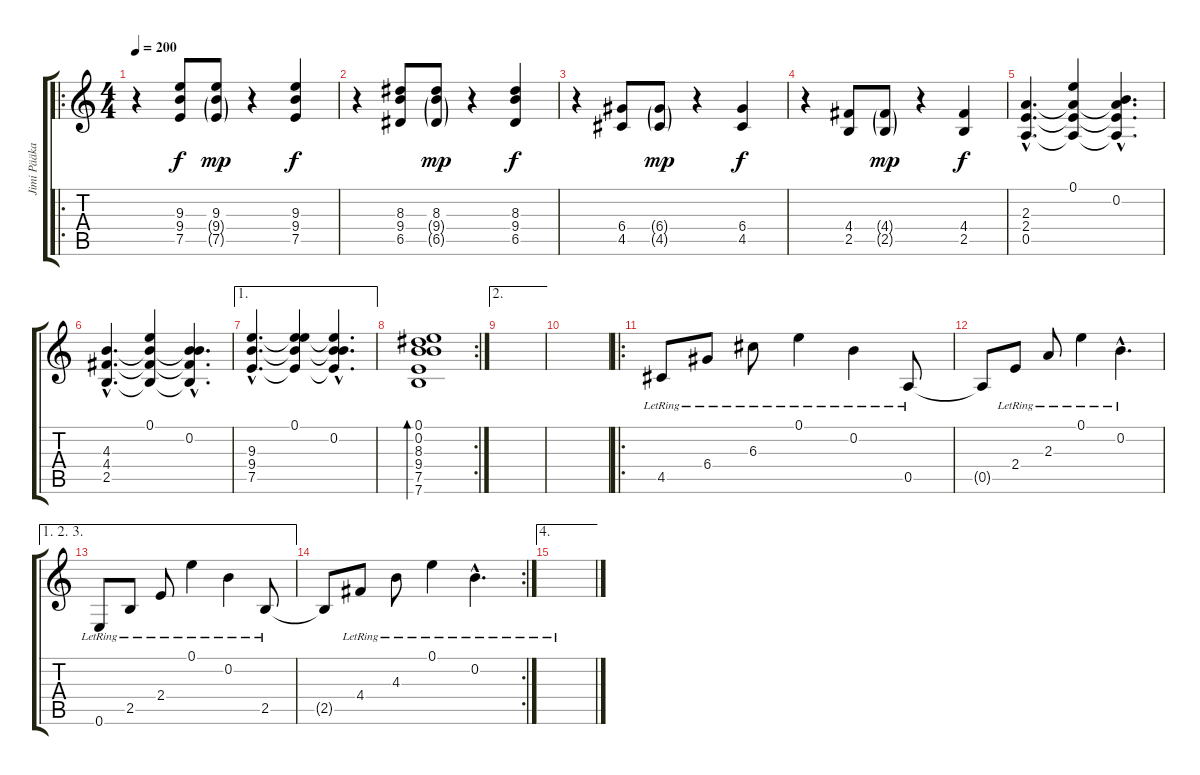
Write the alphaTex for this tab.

\track ("Jimi Pääkallo" "Jimi Pääka") {instrument electricguitarclean}
\staff {score tabs}
\tuning (E4 B3 G3 D3 A2 E2) {hide}
\ro
\ts (4 4)
\tempo 200
\clef g2
\ks c
r.4{dy f} (9.3 9.4 7.5).8 (9.3 9.4{g} 7.5{g}).8{dy mp} r.4 (9.3 9.4 7.5).4{dy f} |
r.4 (8.3 9.4 6.5).8 (8.3 9.4{g} 6.5{g}).8{dy mp} r.4 (8.3 9.4 6.5).4{dy f} |
r.4 (6.4 4.5).8 (6.4{g} 4.5{g}).8{dy mp} r.4 (6.4 4.5).4{dy f} |
r.4 (4.4 2.5).8 (4.4{g} 2.5{g}).8{dy mp} r.4 (4.4 2.5).4{dy f} |
(2.3{hac} 2.4{hac} 0.5{hac}).4{d} (0.1 2.3{t} 2.4{t} 0.5{t}).4 (0.2{hac} 2.3{hac t} 2.4{hac t} 0.5{hac t}).4{d} |
(4.3{hac} 4.4{hac} 2.5{hac}).4{d} (0.1 4.3{t} 4.4{t} 2.5{t}).4 (0.2{hac} 4.3{hac t} 4.4{hac t} 2.5{hac t}).4{d} |
\ae 1
(9.3{hac} 9.4{hac} 7.5{hac}).4{d} (0.1 9.3{t} 9.4{t} 7.5{t}).4 (0.2{hac} 9.3{hac t} 9.4{hac t} 7.5{hac t}).4{d} |
\rc 2
(0.1 0.2 8.3 9.4 7.5 7.6).1{bd 240} |
\ae 2
|
|
\ro
4.5{lr}.8 6.4{lr}.8 6.3{lr}.8 0.1{lr}.4 0.2{lr}.4 0.5{lr}.8 |
0.5{t}.8 2.4{lr}.8 2.3{lr}.8 0.1{lr}.4 0.2{hac lr}.4{d} |
\ae (1 2 3)
0.6{lr}.8 2.5{lr}.8 2.4{lr}.8 0.1{lr}.4 0.2{lr}.4 2.5{lr}.8 |
\rc 2
2.5{t}.8 4.4{lr}.8 4.3{lr}.8 0.1{lr}.4 0.2{hac lr}.4{d} |
\ae 4
